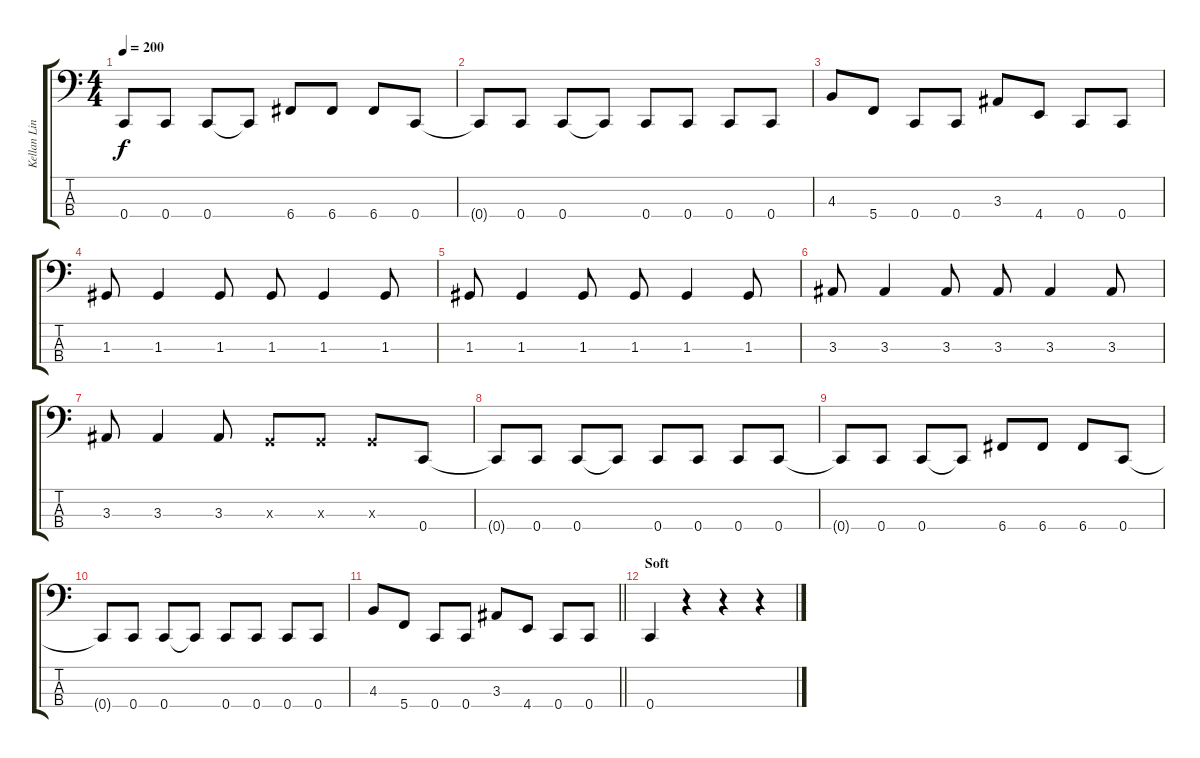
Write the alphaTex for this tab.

\track ("Kellan Lindsay" "Kellan Lin") {instrument electricbasspick}
\staff {score tabs}
\tuning (F2 C2 G1 C1) {hide}
\ts (4 4)
\tempo 200
\clef f4
\ks c
0.4{t}.8{dy f} 0.4.8 0.4.8 0.4{t}.8 6.4.8 6.4.8 6.4.8 0.4.8 |
0.4{t}.8 0.4.8 0.4.8 0.4{t}.8 0.4.8 0.4.8 0.4.8 0.4.8 |
4.3.8 5.4.8 0.4.8 0.4.8 3.3.8 4.4.8 0.4.8 0.4.8 |
1.3.8 1.3.4 1.3.8 1.3.8 1.3.4 1.3.8 |
1.3.8 1.3.4 1.3.8 1.3.8 1.3.4 1.3.8 |
3.3.8 3.3.4 3.3.8 3.3.8 3.3.4 3.3.8 |
3.3.8 3.3.4 3.3.8 0.3{x}.8 0.3{x}.8 0.3{x}.8 0.4.8 |
0.4{t}.8 0.4.8 0.4.8 0.4{t}.8 0.4.8 0.4.8 0.4.8 0.4.8 |
0.4{t}.8 0.4.8 0.4.8 0.4{t}.8 6.4.8 6.4.8 6.4.8 0.4.8 |
0.4{t}.8 0.4.8 0.4.8 0.4{t}.8 0.4.8 0.4.8 0.4.8 0.4.8 |
\barLineRight lightlight
4.3.8 5.4.8 0.4.8 0.4.8 3.3.8 4.4.8 0.4.8 0.4.8 |
\section ("" "Soft")
0.4.4 r.4 r.4 r.4
